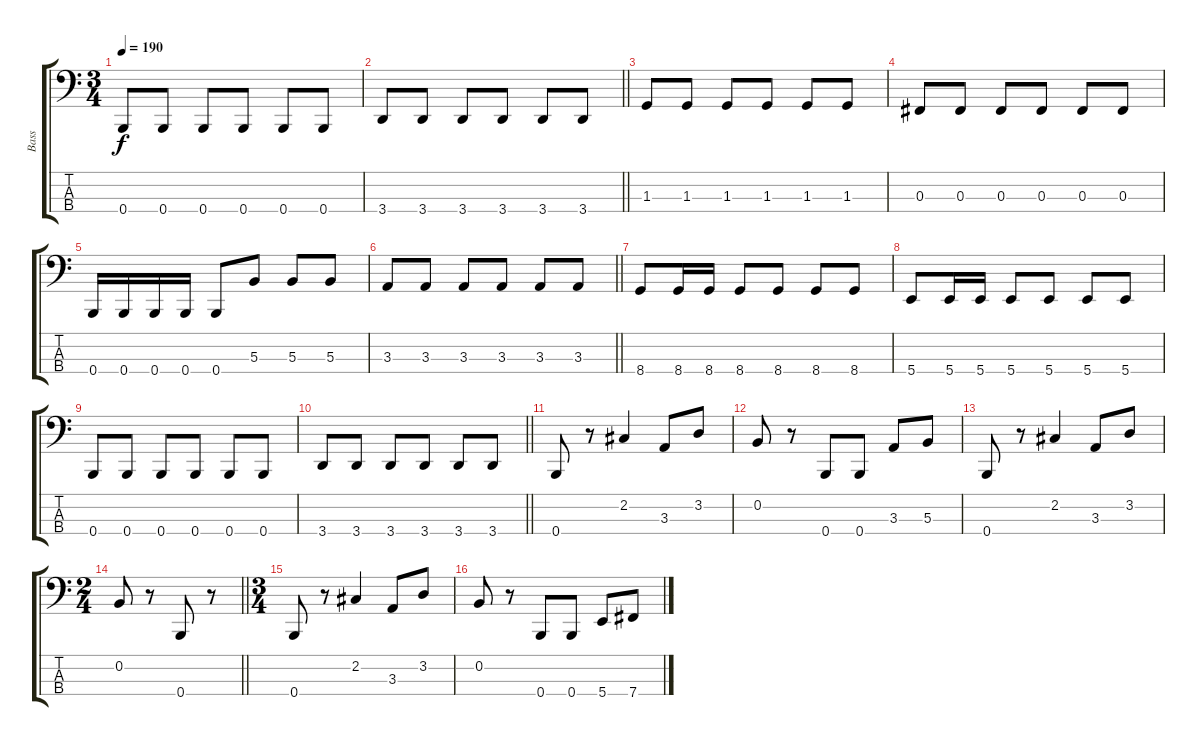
\track ("Bass" "Bass") {instrument electricbassfinger}
\staff {score tabs}
\tuning (E2 B1 Gb1 B0) {hide}
\ts (3 4)
\tempo 190
\clef f4
\ks c
0.4.8{dy f} 0.4.8 0.4.8 0.4.8 0.4.8 0.4.8 |
\barLineRight lightlight
3.4.8 3.4.8 3.4.8 3.4.8 3.4.8 3.4.8 |
1.3.8 1.3.8 1.3.8 1.3.8 1.3.8 1.3.8 |
0.3.8 0.3.8 0.3.8 0.3.8 0.3.8 0.3.8 |
0.4.16 0.4.16 0.4.16 0.4.16 0.4.8 5.3.8 5.3.8 5.3.8 |
\barLineRight lightlight
3.3.8 3.3.8 3.3.8 3.3.8 3.3.8 3.3.8 |
8.4.8 8.4.16 8.4.16 8.4.8 8.4.8 8.4.8 8.4.8 |
5.4.8 5.4.16 5.4.16 5.4.8 5.4.8 5.4.8 5.4.8 |
0.4.8 0.4.8 0.4.8 0.4.8 0.4.8 0.4.8 |
\barLineRight lightlight
3.4.8 3.4.8 3.4.8 3.4.8 3.4.8 3.4.8 |
0.4.8 r.8 2.2.4 3.3.8 3.2.8 |
0.2.8 r.8 0.4.8 0.4.8 3.3.8 5.3.8 |
0.4.8 r.8 2.2.4 3.3.8 3.2.8 |
\ts (2 4)
\barLineRight lightlight
0.2.8 r.8 0.4.8 r.8 |
\ts (3 4)
0.4.8 r.8 2.2.4 3.3.8 3.2.8 |
0.2.8 r.8 0.4.8 0.4.8 5.4.8 7.4.8
